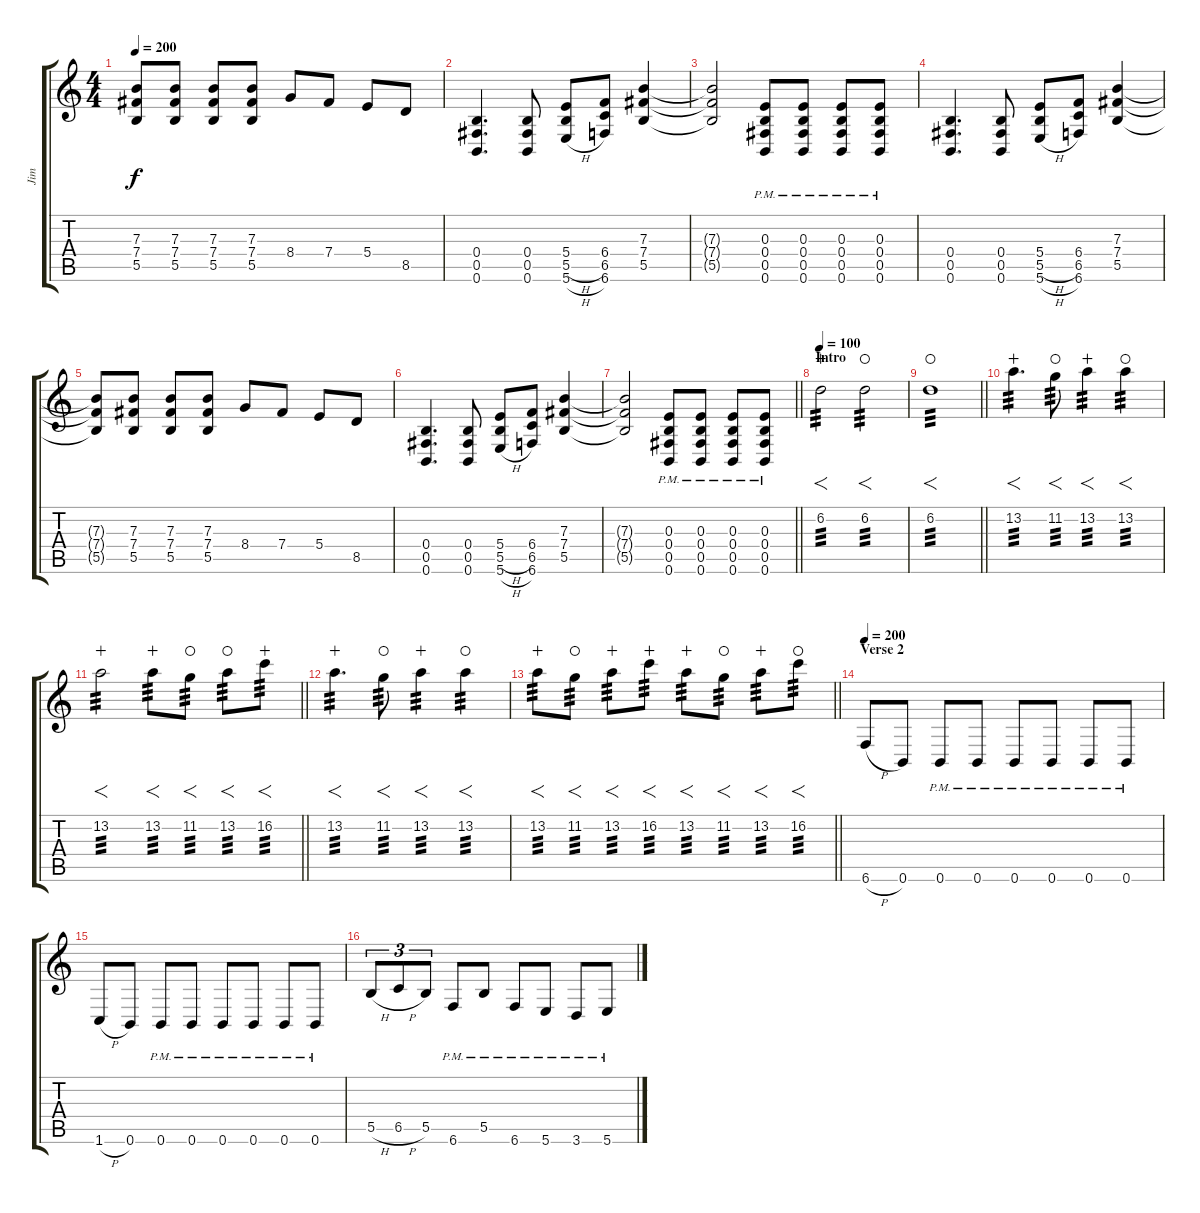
\track ("Jim" "Jim") {instrument distortionguitar}
\staff {score tabs}
\tuning (Db4 Ab3 E3 B2 Gb2 B1) {hide}
\ts (4 4)
\tempo 200
\clef g2
\ks c
(7.3{t} 7.4{t} 5.5{t}).8{dy f} (7.3 7.4 5.5).8 (7.3 7.4 5.5).8 (7.3 7.4 5.5).8 8.4.8 7.4.8 5.4.8 8.5.8 |
(0.4 0.5 0.6).4{d} (0.4 0.5 0.6).8 (5.4 5.5{h} 5.6{h}).8 (6.4 6.5 6.6).8 (7.3 7.4 5.5).4 |
(7.3{t} 7.4{t} 5.5{t}).2 (0.3 0.4 0.5{pm} 0.6{pm}).8 (0.3 0.4 0.5{pm} 0.6{pm}).8 (0.3 0.4 0.5{pm} 0.6{pm}).8 (0.3 0.4 0.5{pm} 0.6{pm}).8 |
(0.4 0.5 0.6).4{d} (0.4 0.5 0.6).8 (5.4 5.5{h} 5.6{h}).8 (6.4 6.5 6.6).8 (7.3 7.4 5.5).4 |
(7.3{t} 7.4{t} 5.5{t}).8 (7.3 7.4 5.5).8 (7.3 7.4 5.5).8 (7.3 7.4 5.5).8 8.4.8 7.4.8 5.4.8 8.5.8 |
(0.4 0.5 0.6).4{d} (0.4 0.5 0.6).8 (5.4 5.5{h} 5.6{h}).8 (6.4 6.5 6.6).8 (7.3 7.4 5.5).4 |
\barLineRight lightlight
(7.3{t} 7.4{t} 5.5{t}).2 (0.3 0.4 0.5{pm} 0.6{pm}).8 (0.3 0.4 0.5{pm} 0.6{pm}).8 (0.3 0.4 0.5{pm} 0.6{pm}).8 (0.3 0.4 0.5{pm} 0.6{pm}).8 |
\section ("" "Intro")
\tempo 100
6.2.2{f tp 3 wahc} 6.2.2{f tp 3 waho} |
\barLineRight lightlight
6.2.1{f tp 3 waho} |
13.2.4{f d tp 3 wahc} 11.2.8{f tp 3 waho} 13.2.4{f tp 3 wahc} 13.2.4{f tp 3 waho} |
\barLineRight lightlight
13.2.2{f tp 3 wahc} 13.2.8{f tp 3 wahc} 11.2.8{f tp 3 waho} 13.2.8{f tp 3 waho} 16.2.8{f tp 3 wahc} |
13.2.4{f d tp 3 wahc} 11.2.8{f tp 3 waho} 13.2.4{f tp 3 wahc} 13.2.4{f tp 3 waho} |
\barLineRight lightlight
13.2.8{f tp 3 wahc} 11.2.8{f tp 3 waho} 13.2.8{f tp 3 wahc} 16.2.8{f tp 3 wahc} 13.2.8{f tp 3 wahc} 11.2.8{f tp 3 waho} 13.2.8{f tp 3 wahc} 16.2.8{f tp 3 waho} |
\section ("" "Verse 2")
\tempo 200
6.6{h}.8 0.6.8 0.6{pm}.8 0.6{pm}.8 0.6{pm}.8 0.6{pm}.8 0.6{pm}.8 0.6{pm}.8 |
1.6{h}.8 0.6.8 0.6{pm}.8 0.6{pm}.8 0.6{pm}.8 0.6{pm}.8 0.6{pm}.8 0.6{pm}.8 |
5.5{h}.8{tu (3 2)} 6.5{h}.8{tu (3 2)} 5.5.8{tu (3 2)} 6.6{pm}.8 5.5{pm}.8 6.6{pm}.8 5.6{pm}.8 3.6{pm}.8 5.6{pm}.8
